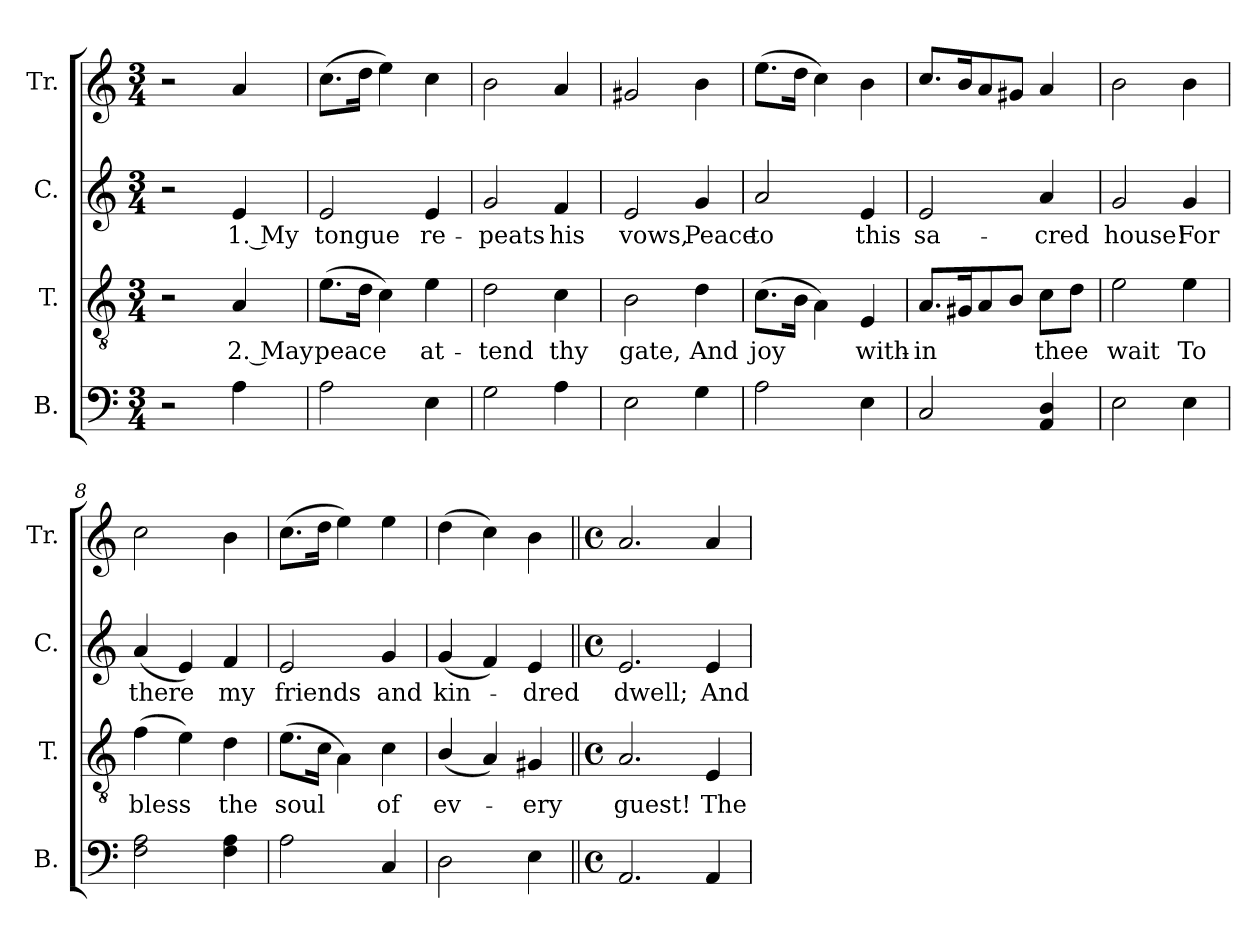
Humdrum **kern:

**kern	**kern	**text	**kern	**text	**kern
*part4	*part3	*part3	*part2	*part2	*part1
*staff4	*staff3	*staff3	*staff2	*staff2	*staff1
*I"B.	*I"T.	*	*I"C.	*	*I"Tr.
*I'B.	*I'T.	*	*I'C.	*	*I'Tr.
*clefF4	*clefGv2	*	*clefG2	*	*clefG2
*k[]	*k[]	*	*k[]	*	*k[]
*M3/4	*M3/4	*	*M3/4	*	*M3/4
*MM115	*MM115	*	*MM115	*	*MM115
=1	=1	=1	=1	=1	=1
2r	2r	.	2r	.	2r
4A\	4A/	2. May	4e/	1. My	4a/
=2	=2	=2	=2	=2	=2
2A\	(8.e\L	peace	2e/	tongue	(8.cc\L
.	16d\Jk	.	.	.	16dd\Jk
.	4c\)	.	.	.	4ee\)
4E\	4e\	at-	4e/	re-	4cc\
=3	=3	=3	=3	=3	=3
2G\	2d\	-tend	2g/	-peats	2b\
4A\	4c\	thy	4f/	his	4a/
=4	=4	=4	=4	=4	=4
2E\	2B\	gate,	2e/	vows,	2g#X/
4G\	4d\	And	4g/	Peace	4b\
=5	=5	=5	=5	=5	=5
2A\	(8.c\L	joy	2a/	to	(8.ee\L
.	16B\Jk	.	.	.	16dd\Jk
.	4A\)	.	.	.	4cc\)
4E\	4E/	with-	4e/	this	4b\
=6	=6	=6	=6	=6	=6
2C/	8.A/L	-in	2e/	sa-	8.cc/L
.	16G#X/K	.	.	.	16b/K
.	8A/	.	.	.	8a/
.	8B/J	.	.	.	8g#X/J
4AA/ 4D/	8c\L	thee	4a/	-cred	4a/
.	8d\J	.	.	.	.
=7	=7	=7	=7	=7	=7
2E\	2e\	wait	2g/	house!	2b\
4E\	4e\	To	4g/	For	4b\
=8	=8	=8	=8	=8	=8
2F\ 2A\	(4f\	bless	(4a/	there	2cc\
.	4e\)	.	4e/)	.	.
4F\ 4A\	4d\	the	4f/	my	4b\
!!LO:LB:g=z
=9	=9	=9	=9	=9	=9
2A\	(8.e\L	soul	2e/	friends	(8.cc\L
.	16c\Jk	.	.	.	16dd\Jk
.	4A\)	.	.	.	4ee\)
4C/	4c\	of	4g/	and	4ee\
=10	=10	=10	=10	=10	=10
2D\	(4B/	ev-	(4g/	kin-	(4dd\
.	4A/)	.	4f/)	.	4cc\)
4E\	4G#X/	-ery	4e/	-dred	4b\
=11||	=11||	=11||	=11||	=11||	=11||
*M4/4	*M4/4	*	*M4/4	*	*M4/4
*met(c)	*met(c)	*	*met(c)	*	*met(c)
2.AA/	2.A/	guest!	2.e/	dwell;	2.a/
4AA/	4E/	The	4e/	And	4a/
=	=	=	=	=	=
*-	*-	*-	*-	*-	*-
